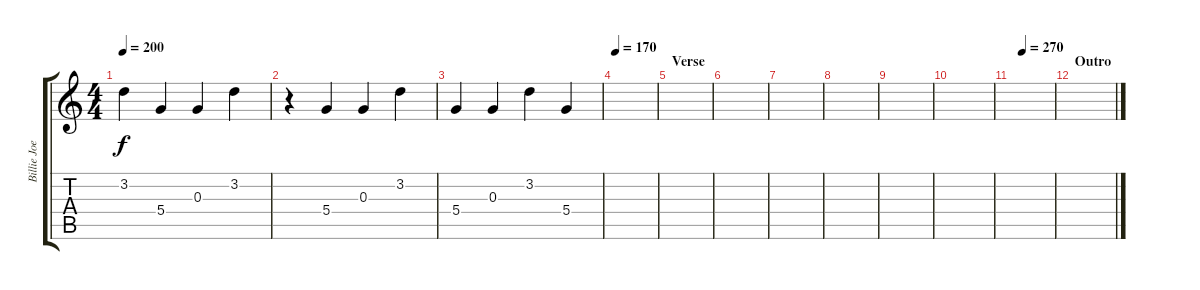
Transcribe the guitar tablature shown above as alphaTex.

\track ("Billie Joe (Guitar 1, Lead)" "Billie Joe") {instrument acousticguitarsteel}
\staff {score tabs}
\tuning (E4 B3 G3 D3 A2 E2) {hide}
\ts (4 4)
\tempo 200
\clef g2
\ks c
3.2.4{dy f} 5.4.4 0.3.4 3.2.4 |
r.4 5.4.4 0.3.4 3.2.4 |
5.4.4 0.3.4 3.2.4 5.4.4 |
\tempo 170
|
\section ("" "Verse")
|
|
|
|
|
|
\tempo (270 0.25)
|
\section ("" "Outro")
